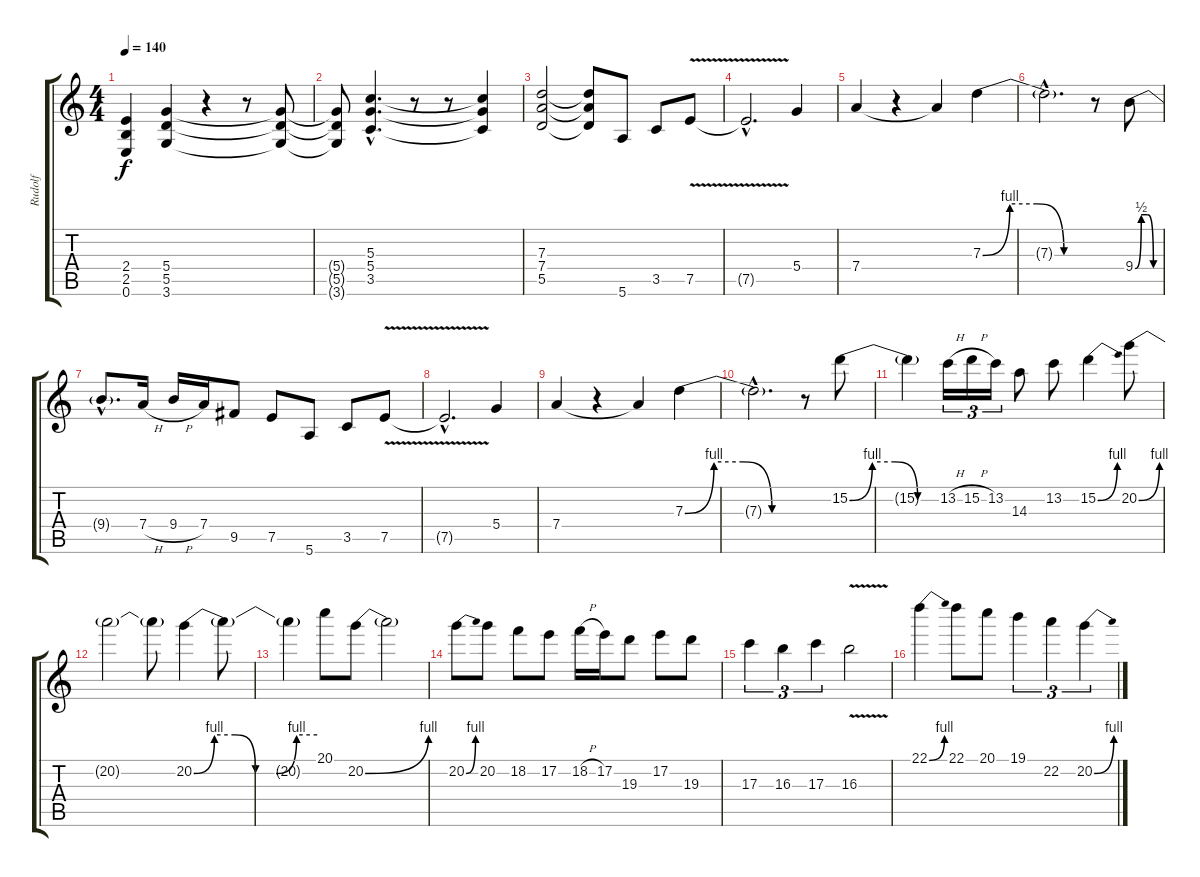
\track ("Rudolf" "Rudolf") {instrument distortionguitar}
\staff {score tabs}
\tuning (E4 B3 G3 D3 A2 E2) {hide}
\ts (4 4)
\tempo 140
\clef g2
\ks c
(2.4{t} 2.5{t} 0.6{t}).4{dy f} (5.4 5.5 3.6).4 r.4 r.8 (5.4{t} 5.5{t} 3.6{t}).8 |
(5.4{t} 5.5{t} 3.6{t}).8 (5.3{hac} 5.4{hac} 3.5{hac}).4{d} r.8 r.8 (5.3{t} 5.4{t} 3.5{t}).4 |
(7.3 7.4 5.5).2 (7.3{t} 7.4{t} 5.5{t}).8 5.6.8 3.5.8 7.5{v}.8 |
7.5{hac t}.2{d} 5.4.4 |
7.4.4 r.4 7.4{t}.4 7.3{be (custom 0 0 15 4 30 4 45 0 60 0)}.4 |
7.3{hac t}.2{d} r.8 9.4{be (custom 0 0 15 2 30 2 45 0 60 0)}.8 |
9.4{hac t}.8{d} 7.4{h}.16 9.4{h}.16 7.4.16 9.5.8 7.5.8 5.6.8 3.5.8 7.5{v}.8 |
7.5{hac t}.2{d} 5.4.4 |
7.4.4 r.4 7.4{t}.4 7.3{be (custom 0 0 15 4 30 4 45 0 60 0)}.4 |
7.3{hac t}.2{d} r.8 15.2{be (custom 0 0 15 4 30 4 45 0 60 0)}.8 |
15.2{t}.4 13.2{h}.16{tu (3 2)} 15.2{h}.16{tu (3 2)} 13.2.16{tu (3 2)} 14.3.8 13.2.8 15.2{be (bend 0 0 60 4)}.4 20.2{be (bend 0 0 60 4)}.8 |
20.2{t}.2 20.2{t}.8 20.2{be (custom 0 0 10 4 20 4 30 0 40 0 50 4 60 4)}.4 20.2{t}.8 |
20.2{t}.4 20.1.8 20.2{be (bend 0 0 60 4)}.8 20.2{t}.2 |
20.2{be (bend 0 0 60 4)}.8 20.2.8 18.2.8 17.2.8 18.2{h}.16 17.2.16 19.3.8 17.2.8 19.3.8 |
17.3.4{tu (3 2)} 16.3.4{tu (3 2)} 17.3.4{tu (3 2)} 16.3{v}.2 |
22.1{be (bend 0 0 60 4)}.4 22.1.8 20.1.8 19.1.4{tu (3 2)} 22.2.4{tu (3 2)} 20.2{be (bend 0 0 60 4)}.4{tu (3 2)}
